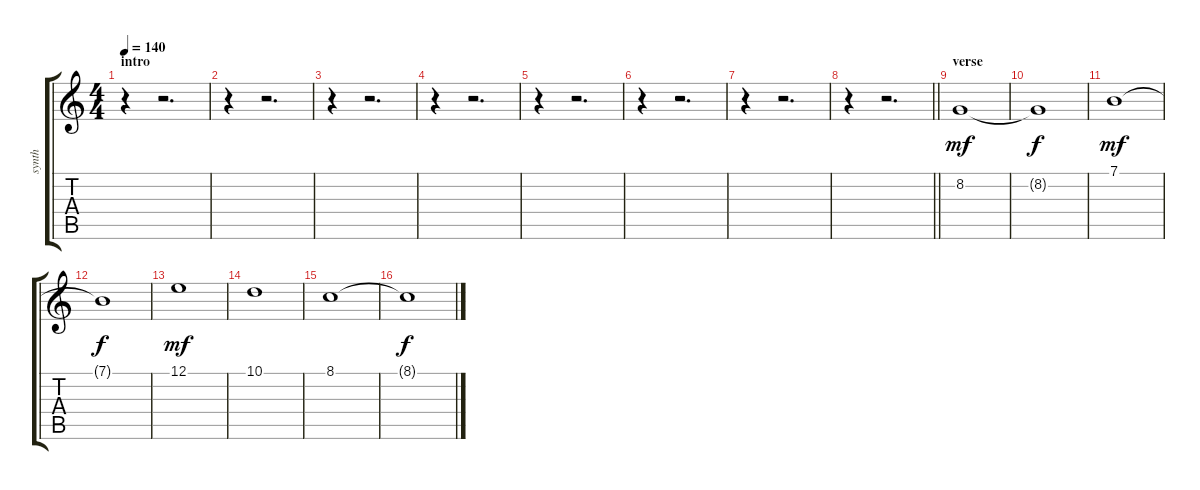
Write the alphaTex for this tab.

\track ("synth" "synth") {instrument synthstrings1}
\staff {score tabs}
\tuning (E4 B3 G3 D3 A2 E2) {hide}
\ts (4 4)
\section ("" "intro")
\tempo 140
\clef g2
\ks c
r.4{dy f} r.2{d} |
r.4 r.2{d} |
r.4 r.2{d} |
r.4 r.2{d} |
r.4 r.2{d} |
r.4 r.2{d} |
r.4 r.2{d} |
\barLineRight lightlight
r.4 r.2{d} |
\section ("" "verse")
8.2.1{dy mf} |
8.2{t}.1{dy f} |
7.1.1{dy mf} |
7.1{t}.1{dy f} |
12.1.1{dy mf} |
10.1.1 |
8.1.1 |
8.1{t}.1{dy f}
